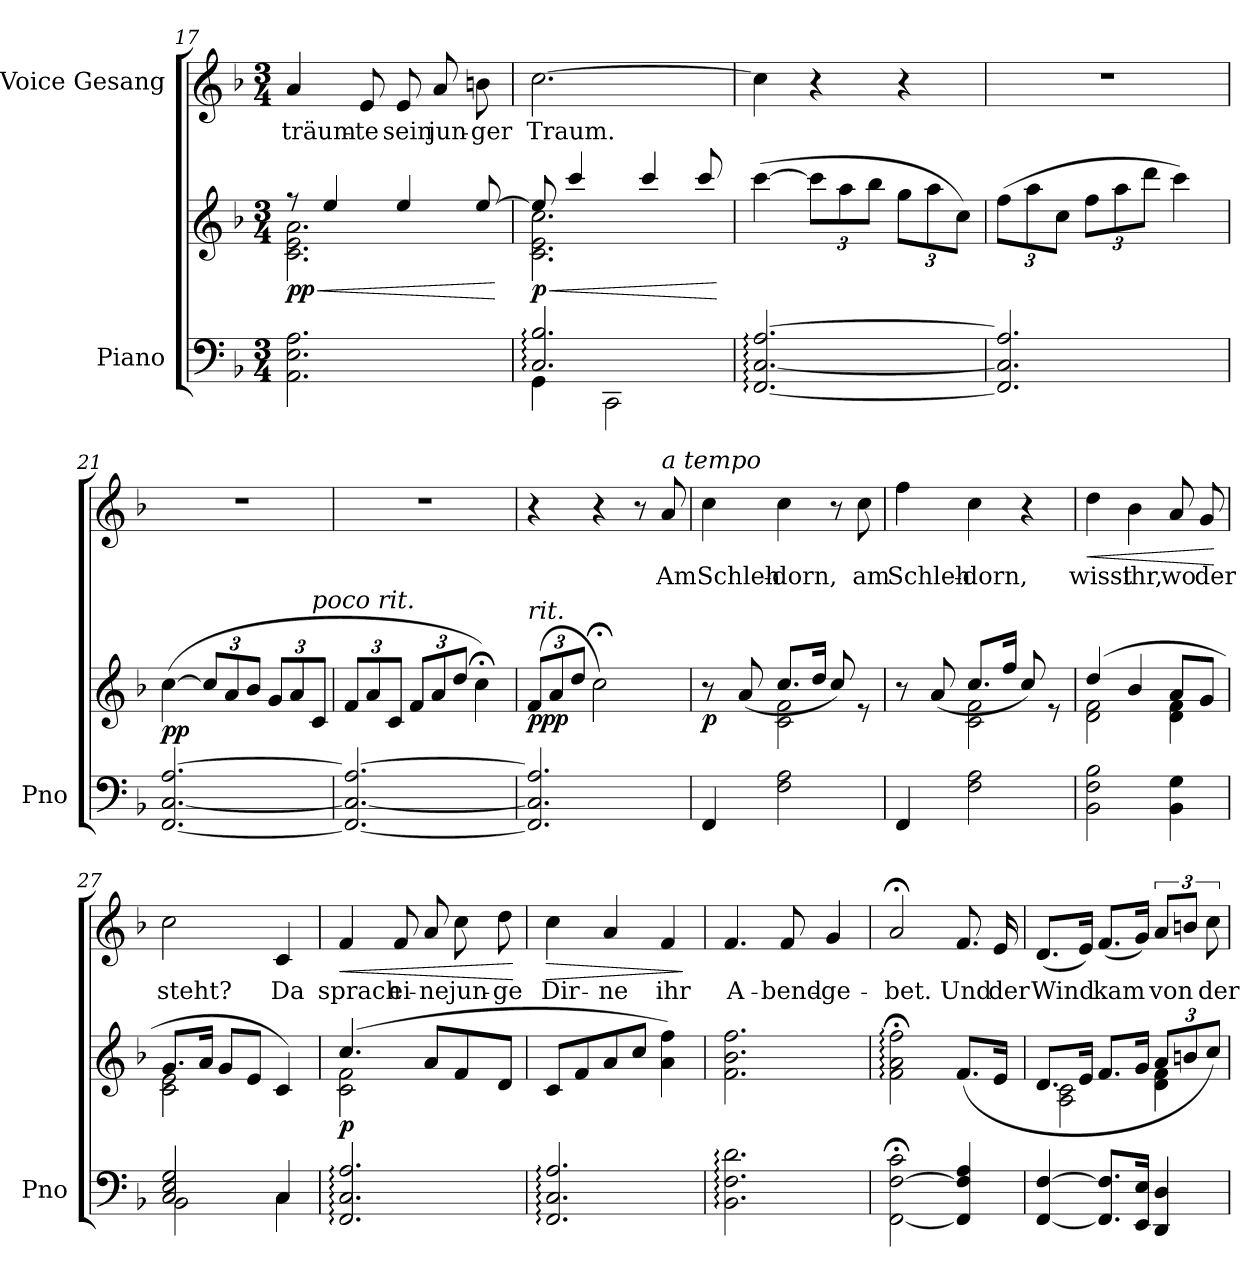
**kern	**kern	**dynam	**kern	**text	**dynam
*part2	*part2	*part2	*part1	*part1	*part1
*staff3	*staff2	*staff2/3	*staff1	*staff1	*staff1
*I"Piano	*	*	*I"Voice Gesang	*	*
*I'Pno	*	*	*	*	*
!!LO:LB:g=z
*clefF4	*clefG2	*	*clefG2	*	*
*k[b-]	*k[b-]	*	*k[b-]	*	*
*M3/4	*M3/4	*	*M3/4	*	*
*MM100	*MM100	*	*MM100	*	*
=17	=17	=17	=17	=17	=17
!	!	!LO:HP:b	!	!LO:LY:b	!
*	*^	*	*	*	*
!	!	!	!LO:DY:n=1:b	!	!	!LO:DY:a
!	!	!	!	!	!	!LO:DY:n=1:a
2.AA\ 2.E\ 2.A\	8r	2.c\ 2.e\ 2.a\	< pp	4a/	träum-	pp other-dynamics
.	4ee/	.	.	.	.	.
!	!	!	!	!	!LO:LY:b	!
.	.	.	.	8e/	-te	.
!	!	!	!	!	!LO:LY:b	!
.	4ee/	.	.	8e/	sein	.
!	!	!	!	!	!LO:LY:b	!
.	.	.	.	8a/	jun-	.
!	!	!	!	!	!LO:LY:b	!
.	[8ee/	.	.	8bn\	-ger	.
*	*v	*v	*	*	*	*
.	.	[	.	.	.
=18	=18	=18	=18	=18	=18
*^	*	*	*	*	*
!	!	!	!LO:HP:b	!	!LO:LY:b	!
*	*	*^	*	*	*	*
!	!	!	!	!LO:DY:n=1:b	!	!	!
2.C/: 2.B-/:	4GG\	8ee/]	2.c\: 2.e\: 2.cc\:	< p	[2.cc\	Traum.	.
.	.	4ccc/	.	.	.	.	.
.	2CC\	.	.	.	.	.	.
.	.	4ccc/	.	.	.	.	.
.	.	8ccc/	.	.	.	.	.
*v	*v	*	*	*	*	*	*
*	*v	*v	*	*	*	*
.	.	[	.	.	.
=19	=19	=19	=19	=19	=19
!	!	!LO:DY:b	!	!	!
!	!	!LO:DY:n=1:b	!	!	!
[2.FF/: [2.C/: [2.A/:	(>[4ccc\	mf other-dynamics	4cc\]	.	.
*	*Xbrackettup	*	*	*	*
.	12ccc\L]	.	4r	.	.
.	12aa\	.	.	.	.
.	12bb-\J	.	.	.	.
.	12gg\L	.	4r	.	.
.	12aa\	.	.	.	.
.	12cc\J)	.	.	.	.
=20	=20	=20	=20	=20	=20
2.FF/] 2.C/] 2.A/]	(>12ff\L	.	2.r	.	.
.	12aa\	.	.	.	.
.	12cc\J	.	.	.	.
.	12ff\L	.	.	.	.
.	12aa\	.	.	.	.
.	12ddd\J	.	.	.	.
.	4ccc\)	.	.	.	.
!!LO:LB:g=z
=21	=21	=21	=21	=21	=21
!	!	!LO:DY:b	!	!	!
[2.FF/ [2.C/ [2.A/	(>[4cc\	pp	2.r	.	.
.	12cc/L]	.	.	.	.
.	12a/	.	.	.	.
.	12b-/J	.	.	.	.
.	12g/L	.	.	.	.
.	12a/	.	.	.	.
!	!LO:TX:a:i:t=poco rit.	!	!	!	!
.	12c/J	.	.	.	.
=22	=22	=22	=22	=22	=22
*	*	*	*MM94	*	*
2.FF/_ 2.C/_ 2.A/_	12f/L	.	2.r	.	.
.	12a/	.	.	.	.
.	12c/J	.	.	.	.
.	12f/L	.	.	.	.
.	12a/	.	.	.	.
.	12dd/J	.	.	.	.
.	4cc;<\)	.	.	.	.
=23	=23	=23	=23	=23	=23
*	*	*	*MM86	*	*
!	!LO:TX:a:i:t=rit.	!	!	!	!
!	!	!LO:DY:b	!	!	!
2.FF/] 2.C/] 2.A/]	(>12f/L	ppp	4r	.	.
.	12a/	.	.	.	.
.	12dd/J	.	.	.	.
.	2cc;<\)	.	4r	.	.
.	.	.	8r	.	.
*	*	*	*MM100	*	*
!	!	!	!LO:TX:a:i:t=a tempo	!	!
!	!	!	!	!LO:LY:b	!
.	.	.	8a/	Am	.
=24	=24	=24	=24	=24	=24
*	*^	*	*	*	*
!	!	!	!LO:DY:b	!	!LO:LY:b	!
4FF/	8r	4ryy	p	4cc\	Schleh-	.
.	(>8a/	.	.	.	.	.
!	!	!	!	!	!LO:LY:b	!
2F\ 2A\	8.cc/L	2c\ 2f\	.	4cc\	-dorn,	.
.	16dd/Jk	.	.	.	.	.
.	8cc/)	.	.	8r	.	.
!	!	!	!	!	!LO:LY:b	!
.	8re	.	.	8cc\	am	.
!!LO:LB:g=z
=25	=25	=25	=25	=25	=25	=25
!	!	!	!	!	!LO:LY:b	!
4FF/	8r	4ryy	.	4ff\	Schleh-	.
.	(>8a/	.	.	.	.	.
!	!	!	!	!	!LO:LY:b	!
2F\ 2A\	8.cc/L	2c\ 2f\	.	4cc\	-dorn,	.
.	16ff/Jk	.	.	.	.	.
.	8cc/)	.	.	4r	.	.
.	8re	.	.	.	.	.
=26	=26	=26	=26	=26	=26	=26
!	!	!	!	!	!LO:LY:b	!LO:HP:b
2BB-\ 2F\ 2B-\	(>4dd/	2d\ 2f\	.	4dd\	wisst	<
!	!	!	!	!	!LO:LY:b	!
.	4b-/	.	.	4b-\	ihr,	.
!	!	!	!	!	!LO:LY:b	!
4BB-\ 4G\	8a/L	4d\ 4f\	.	8a/	wo	.
!	!	!	!	!	!LO:LY:b	!
.	8g/J	.	.	8g/	der	.
*	*v	*v	*	*	*	*
.	.	.	.	.	[
=27	=27	=27	=27	=27	=27
*^	*^	*	*	*	*
!	!	!	!	!	!	!LO:LY:b	!
2C/ 2E/ 2G/	2BB-\	8.g/L	2c\ 2e\	.	2cc\	steht?	.
.	.	16a/Jk	.	.	.	.	.
.	.	8g/L	.	.	.	.	.
.	.	8e/J	.	.	.	.	.
*	*	*	*	*	*MM96	*	*
!	!	!	!	!	!	!LO:LY:b	!LO:DY:a
!	!	!	!	!	!	!	!LO:DY:n=1:a
4C/	4C\	4c/)	4ryy	.	4c/	Da	p other-dynamics
=28	=28	=28	=28	=28	=28	=28	=28
!	!	!	!	!LO:DY:b	!	!LO:LY:b	!LO:HP:b
*v	*v	*	*	*	*	*	*
2.FF/: 2.C/: 2.A/:	(>4.cc/	2c\ 2f\	p	4f/	sprach	<
!	!	!	!	!	!LO:LY:b	!
.	.	.	.	8f/	ei-	.
!	!	!	!	!	!LO:LY:b	!
.	8a/L	.	.	8a/	-ne	.
!	!	!	!	!	!LO:LY:b	!
.	8f/	4ryy	.	8cc\	jun-	.
!	!	!	!	!	!LO:LY:b	!
.	8d/J	.	.	8dd\	-ge	.
*	*v	*v	*	*	*	*
.	.	.	.	.	[
!!LO:PB:g=z
=29	=29	=29	=29	=29	=29
!	!	!	!	!LO:LY:b	!LO:HP:b
2.FF/: 2.C/: 2.A/:	8c/L	.	4cc\	Dir-	>
.	8f/	.	.	.	.
!	!	!	!	!LO:LY:b	!
.	8a/	.	4a/	-ne	.
.	8cc/J	.	.	.	.
!	!	!	!	!LO:LY:b	!
.	4a\ 4ff\)	.	4f/	ihr	.
.	.	.	.	.	]
=30	=30	=30	=30	=30	=30
!	!	!	!	!LO:LY:b	!
2.BB-\: 2.F\: 2.d\:	2.f\ 2.b-\ 2.ff\	.	4.f/	A-	.
!	!	!	!	!LO:LY:b	!
.	.	.	8f/	-bend-	.
!	!	!	!	!LO:LY:b	!
.	.	.	4g/	-ge-	.
=31	=31	=31	=31	=31	=31
!	!	!	!	!LO:LY:b	!
[2FF\;< [2F\;< 2c\;<	2f\;<: 2a\;<: 2ff\;<:	.	2a;</	-bet.	.
*	*	*	*MM104	*	*
!	!	!	!	!LO:LY:b	!
4FF/] 4F/] 4A/	(>8.f/L	.	8.f/	Und	.
!	!	!	!	!LO:LY:b	!
.	16e/Jk	.	16e/	der	.
=32	=32	=32	=32	=32	=32
*	*^	*	*	*	*
!	!	!	!	!	!LO:LY:b	!
[4FF/ [4F/	8.d/L	2A\ 2c\	.	(<8.d/L	Wind	.
.	16e/Jk	.	.	16e/Jk)	.	.
!	!	!	!	!	!LO:LY:b	!
8.FF/] 8.F/]L	8.f/L	.	.	(<8.f/L	kam	.
16EE/ 16E/Jk	16g/Jk	.	.	16g/Jk)	.	.
!	!	!	!	!	!LO:LY:b	!
4DD/ 4D/	12a/L	4d\ 4f\	.	12a/L	von	.
.	12bn/	.	.	12bn/J	.	.
!	!	!	!	!	!LO:LY:b	!
.	12cc/J)	.	.	12cc\	der	.
*	*v	*v	*	*	*	*
=	=	=	=	=	=
*-	*-	*-	*-	*-	*-
